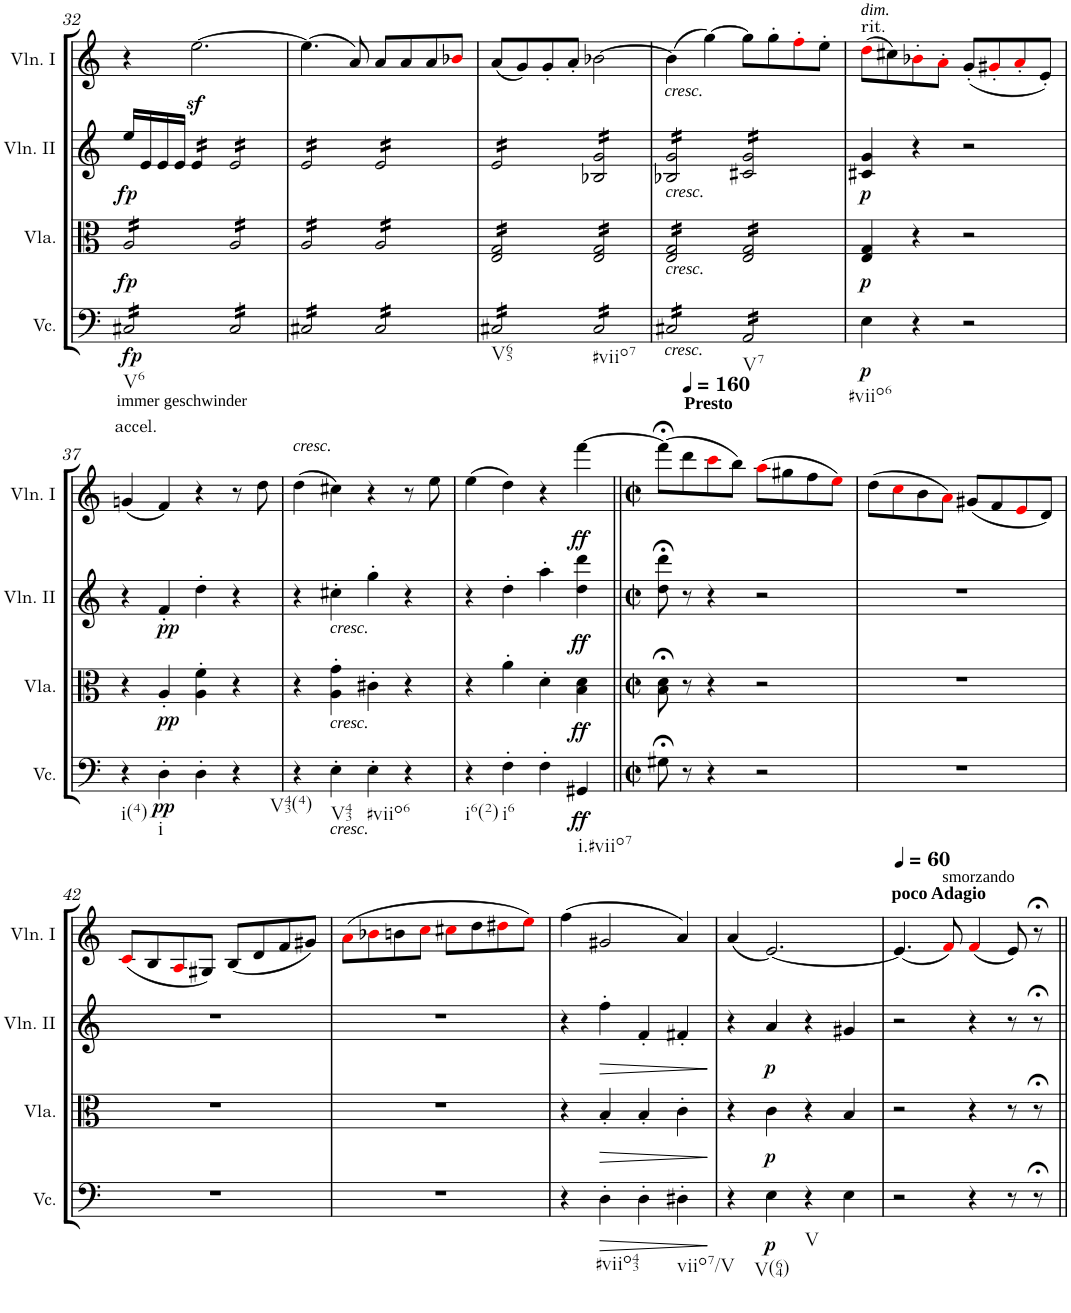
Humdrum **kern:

**kern	**dynam	**kern	**dynam	**kern	**dynam	**kern	**dynam
*part4	*part4	*part3	*part3	*part2	*part2	*part1	*part1
*staff4	*staff4	*staff3	*staff3	*staff2	*staff2	*staff1	*staff1
*I"Violoncello	*	*I"Viola	*	*I"Violin II	*	*I"Violin I	*
*I'Vc.	*	*I'Vla.	*	*I'Vln. II	*	*I'Vln. I	*
!!LO:PB:g=z
*clefF4	*	*clefC3	*	*clefG2	*	*clefG2	*
*k[]	*	*k[]	*	*k[]	*	*k[]	*
*M4/4	*	*M4/4	*	*M4/4	*	*M4/4	*
*met(c)	*	*met(c)	*	*met(c)	*	*met(c)	*
=32	=32	=32	=32	=32	=32	=32	=32
!LO:TX:b:t=V6	!	!	!	!	!	!	!
!	!LO:DY:b	!	!LO:DY:b	!	!LO:DY:b	!	!
*tremolo	*	*	*	*	*	*	*
*	*	*tremolo	*	*	*	*	*
16C#X/LL	fp	16A/LL	fp	16ee/LL	fp	4r	.
16C#X/	.	16A/	.	16e/	.	.	.
16C#X/	.	16A/	.	16e/	.	.	.
16C#X/	.	16A/	.	16e/JJ	.	.	.
*	*	*	*	*tremolo	*	*	*
16C#X/	.	16A/	.	16e/LL	.	[2.eez<\	.
16C#X/	.	16A/	.	16e/	.	.	.
16C#X/	.	16A/	.	16e/	.	.	.
16C#X/JJ	.	16A/JJ	.	16e/JJ	.	.	.
16C#/LL	.	16A/LL	.	16e/LL	.	.	.
16C#/	.	16A/	.	16e/	.	.	.
16C#/	.	16A/	.	16e/	.	.	.
16C#/	.	16A/	.	16e/	.	.	.
16C#/	.	16A/	.	16e/	.	.	.
16C#/	.	16A/	.	16e/	.	.	.
16C#/	.	16A/	.	16e/	.	.	.
16C#/JJ	.	16A/JJ	.	16e/JJ	.	.	.
=33	=33	=33	=33	=33	=33	=33	=33
16C#X/LL	.	16A/LL	.	16e/LL	.	(4.ee\]	.
16C#X/	.	16A/	.	16e/	.	.	.
16C#X/	.	16A/	.	16e/	.	.	.
16C#X/	.	16A/	.	16e/	.	.	.
16C#X/	.	16A/	.	16e/	.	.	.
16C#X/	.	16A/	.	16e/	.	.	.
16C#X/	.	16A/	.	16e/	.	8a/)	.
16C#X/JJ	.	16A/JJ	.	16e/JJ	.	.	.
16C#/LL	.	16A/LL	.	16e/LL	.	8a/L	.
16C#/	.	16A/	.	16e/	.	.	.
16C#/	.	16A/	.	16e/	.	8a/	.
16C#/	.	16A/	.	16e/	.	.	.
16C#/	.	16A/	.	16e/	.	8a/	.
16C#/	.	16A/	.	16e/	.	.	.
16C#/	.	16A/	.	16e/	.	8b-Xi/J	.
16C#/JJ	.	16A/JJ	.	16e/JJ	.	.	.
=34	=34	=34	=34	=34	=34	=34	=34
!LO:TX:b:t=V65	!	!	!	!	!	!	!
16C#X/LL	.	16E/ 16G/LL	.	16e/LL	.	(8a/L	.
16C#X/	.	16E/ 16G/	.	16e/	.	.	.
16C#X/	.	16E/ 16G/	.	16e/	.	8g/)	.
16C#X/	.	16E/ 16G/	.	16e/	.	.	.
16C#X/	.	16E/ 16G/	.	16e/	.	8g'/	.
16C#X/	.	16E/ 16G/	.	16e/	.	.	.
16C#X/	.	16E/ 16G/	.	16e/	.	8a'/J	.
16C#X/JJ	.	16E/ 16G/JJ	.	16e/JJ	.	.	.
!LO:TX:b:t=#viio7	!	!	!	!	!	!	!
16C#/LL	.	16E/ 16G/LL	.	16B-X/ 16g/LL	.	[2b-X\	.
16C#/	.	16E/ 16G/	.	16B-X/ 16g/	.	.	.
16C#/	.	16E/ 16G/	.	16B-X/ 16g/	.	.	.
16C#/	.	16E/ 16G/	.	16B-X/ 16g/	.	.	.
16C#/	.	16E/ 16G/	.	16B-X/ 16g/	.	.	.
16C#/	.	16E/ 16G/	.	16B-X/ 16g/	.	.	.
16C#/	.	16E/ 16G/	.	16B-X/ 16g/	.	.	.
16C#/JJ	.	16E/ 16G/JJ	.	16B-X/ 16g/JJ	.	.	.
=35	=35	=35	=35	=35	=35	=35	=35
!	!	!	!	!	!	!LO:TX:b:i:t=cresc.	!
!	!	!	!	!LO:TX:b:i:t=cresc.	!	!	!
!	!	!LO:TX:b:i:t=cresc.	!	!	!	!	!
!LO:TX:b:i:t=cresc.	!	!	!	!	!	!	!
16C#X/LL	.	16E/ 16G/LL	.	16B-X/ 16g/LL	.	(4b-\]	.
16C#X/	.	16E/ 16G/	.	16B-X/ 16g/	.	.	.
16C#X/	.	16E/ 16G/	.	16B-X/ 16g/	.	.	.
16C#X/	.	16E/ 16G/	.	16B-X/ 16g/	.	.	.
16C#X/	.	16E/ 16G/	.	16B-X/ 16g/	.	[4gg\)	.
16C#X/	.	16E/ 16G/	.	16B-X/ 16g/	.	.	.
16C#X/	.	16E/ 16G/	.	16B-X/ 16g/	.	.	.
16C#X/JJ	.	16E/ 16G/JJ	.	16B-X/ 16g/JJ	.	.	.
!LO:TX:b:t=V7	!	!	!	!	!	!	!
16AA/LL	.	16E/ 16G/LL	.	16c#X/ 16g/LL	.	8gg\L]	.
16AA/	.	16E/ 16G/	.	16c#X/ 16g/	.	.	.
16AA/	.	16E/ 16G/	.	16c#X/ 16g/	.	8gg'\	.
16AA/	.	16E/ 16G/	.	16c#X/ 16g/	.	.	.
16AA/	.	16E/ 16G/	.	16c#X/ 16g/	.	8ff'i\	.
16AA/	.	16E/ 16G/	.	16c#X/ 16g/	.	.	.
16AA/	.	16E/ 16G/	.	16c#X/ 16g/	.	8ee'\J	.
16AA/JJ	.	16E/ 16G/JJ	.	16c#X/ 16g/JJ	.	.	.
*	*	*	*	*Xtremolo	*	*	*
*	*	*Xtremolo	*	*	*	*	*
*Xtremolo	*	*	*	*	*	*	*
=36	=36	=36	=36	=36	=36	=36	=36
!	!	!	!	!	!	!LO:TX:a:t=rit.	!
!	!	!	!	!	!	!LO:TX:a:i:t=dim.	!
!LO:TX:b:t=#viio6	!	!	!	!	!	!	!
!	!LO:DY:b	!	!LO:DY:b	!	!LO:DY:b	!	!
4E\	p	4E/ 4G/	p	4c#X/ 4g/	p	(8ddi\L	.
.	.	.	.	.	.	8cc#X\)	.
4r	.	4r	.	4r	.	8b-X'i\	.
.	.	.	.	.	.	8a'i\J	.
2r	.	2r	.	2r	.	(8g'/L	.
.	.	.	.	.	.	8g#X'i/	.
.	.	.	.	.	.	8a'i/	.
.	.	.	.	.	.	8e'/J)	.
!!LO:LB:g=z
=37	=37	=37	=37	=37	=37	=37	=37
!	!	!	!	!	!	!LO:TX:a:t=accel.	!
!	!	!	!	!	!	!LO:TX:a:t=immer geschwinder	!
!LO:TX:b:t=i(4)	!	!	!	!	!	!	!
4r	.	4r	.	4r	.	(4gn/	.
!LO:TX:b:t=i	!	!	!	!	!	!	!
!	!LO:DY:b	!	!LO:DY:b	!	!LO:DY:b	!	!
4D'\	pp	4A'/	pp	4f'/	pp	4f/)	.
4D'\	.	4A\' 4f\'	.	4dd'\	.	4r	.
4r	.	4r	.	4r	.	8r	.
.	.	.	.	.	.	8dd\	.
=38	=38	=38	=38	=38	=38	=38	=38
!	!	!	!	!	!	!LO:TX:a:i:t=cresc.	!
!LO:TX:b:t=V43(4)	!	!	!	!	!	!	!
4r	.	4r	.	4r	.	(4dd\	.
!	!	!	!	!LO:TX:b:i:t=cresc.	!	!	!
!	!	!LO:TX:b:i:t=cresc.	!	!	!	!	!
!LO:TX:b:i:t=cresc.	!	!	!	!	!	!	!
!LO:TX:b:t=V43	!	!	!	!	!	!	!
4E'\	.	4A\' 4g\'	.	4cc#X'\	.	4cc#X\)	.
!LO:TX:b:t=#viio6	!	!	!	!	!	!	!
4E'\	.	4c#X'\	.	4gg'\	.	4r	.
4r	.	4r	.	4r	.	8r	.
.	.	.	.	.	.	8ee\	.
=39	=39	=39	=39	=39	=39	=39	=39
!LO:TX:b:t=i6(2)	!	!	!	!	!	!	!
4r	.	4r	.	4r	.	(4ee\	.
!LO:TX:b:t=i6	!	!	!	!	!	!	!
4F'\	.	4a'\	.	4dd'\	.	4dd\)	.
4F'\	.	4d'\	.	4aa'\	.	4r	.
!LO:TX:b:t=i.#viio7	!	!	!	!	!	!	!
!	!LO:DY:b	!	!LO:DY:b	!	!LO:DY:b	!	!LO:DY:b
4GG#X/	ff	4B\ 4d\	ff	4dd\ 4ddd\	ff	[4fff\	ff
=40||	=40||	=40||	=40||	=40||	=40||	=40||	=40||
*M2/2	*	*M2/2	*	*M2/2	*	*M2/2	*
*met(c|)	*	*met(c|)	*	*met(c|)	*	*met(c|)	*
8G#X;<\	.	8B\;< 8d\;<	.	8dd\;< 8ddd\;<	.	(8fff;<\L]	.
*	*	*	*	*	*	*MM160	*
!	!	!	!	!	!	!LO:TX:a:B:t=Presto	!
8r	.	8r	.	8r	.	8ddd\	.
4r	.	4r	.	4r	.	8ccci\	.
.	.	.	.	.	.	8bb\J)	.
2r	.	2r	.	2r	.	(8aai\L	.
.	.	.	.	.	.	8gg#X\	.
.	.	.	.	.	.	8ff\	.
.	.	.	.	.	.	8eei\J)	.
=41	=41	=41	=41	=41	=41	=41	=41
1r	.	1r	.	1r	.	(8dd\L	.
.	.	.	.	.	.	8cci\	.
.	.	.	.	.	.	8b\	.
.	.	.	.	.	.	8ai\J)	.
.	.	.	.	.	.	(8g#X/L	.
.	.	.	.	.	.	8f/	.
.	.	.	.	.	.	8ei/	.
.	.	.	.	.	.	8d/J)	.
!!LO:LB:g=z
=42	=42	=42	=42	=42	=42	=42	=42
1r	.	1r	.	1r	.	(8ci/L	.
.	.	.	.	.	.	8B/	.
.	.	.	.	.	.	8Ai/	.
.	.	.	.	.	.	8G#X/J)	.
.	.	.	.	.	.	(8B/L	.
.	.	.	.	.	.	8d/	.
.	.	.	.	.	.	8f/	.
.	.	.	.	.	.	8g#X/J)	.
=43	=43	=43	=43	=43	=43	=43	=43
1r	.	1r	.	1r	.	(8ai\L	.
.	.	.	.	.	.	8b-Xi\	.
.	.	.	.	.	.	8bn\	.
.	.	.	.	.	.	8cci\J	.
.	.	.	.	.	.	8cc#Xi\L	.
.	.	.	.	.	.	8dd\	.
.	.	.	.	.	.	8dd#Xi\	.
.	.	.	.	.	.	8eei\J)	.
=44	=44	=44	=44	=44	=44	=44	=44
4r	.	4r	.	4r	.	(4ff\	.
!LO:TX:b:t=#viio43	!	!	!	!	!	!	!
!	!LO:HP:b	!	!LO:HP:b	!	!LO:HP:b	!	!
4D'\	>	4B'/	>	4ff'\	>	2g#X/	.
4D'\	.	4B'/	.	4f'/	.	.	.
!LO:TX:b:t=viio7/V	!	!	!	!	!	!	!
4D#X'\	.	4c'\	.	4f#X'/	.	4a/)	.
.	]	.	]	.	]	.	.
=45	=45	=45	=45	=45	=45	=45	=45
4r	.	4r	.	4r	.	(4a/	.
!LO:TX:b:t=V(64)	!	!	!	!	!	!	!
!	!LO:DY:b	!	!LO:DY:b	!	!LO:DY:b	!	!
4E\	p	4c\	p	4a/	p	[2.e/)	.
!LO:TX:b:t=V	!	!	!	!	!	!	!
4r	.	4r	.	4r	.	.	.
4E\	.	4B/	.	4g#X/	.	.	.
=46	=46	=46	=46	=46	=46	=46	=46
*	*	*	*	*	*	*MM60	*
!	!	!	!	!	!	!LO:TX:a:B:t=poco Adagio	!
2r	.	2r	.	2r	.	(4.e/]	.
!	!	!	!	!	!	!LO:TX:a:t=smorzando	!
.	.	.	.	.	.	8fi/)	.
4r	.	4r	.	4r	.	(4fi/	.
8r	.	8r	.	8r	.	8e/)	.
8r;<	.	8r;<	.	8r;<	.	8r;<	.
=||	=||	=||	=||	=||	=||	=||	=||
*-	*-	*-	*-	*-	*-	*-	*-
